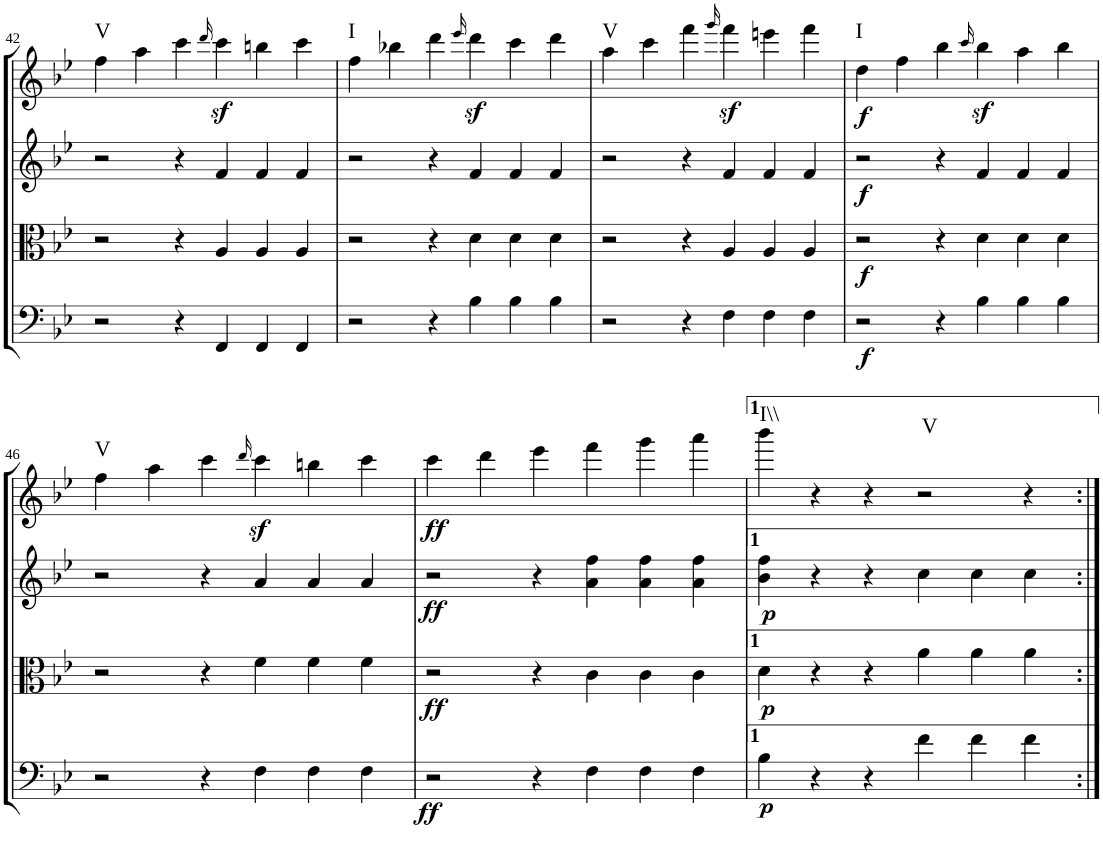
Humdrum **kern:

**kern	**dynam	**kern	**dynam	**kern	**dynam	**kern	**dynam	**harte
*part4	*part4	*part3	*part3	*part2	*part2	*part1	*part1	*part1
*staff4	*staff4	*staff3	*staff3	*staff2	*staff2	*staff1	*staff1	*
*I"Cello	*	*I"Viola	*	*I"2nd Violin	*	*I"1st Violin	*	*
*	*	*I'Vla	*	*I'Vln	*	*I'Vln	*	*
!!LO:PB:g=z
*clefF4	*	*clefC3	*	*clefG2	*	*clefG2	*	*
*k[b-e-]	*	*k[b-e-]	*	*k[b-e-]	*	*k[b-e-]	*	*
*g:	*	*g:	*	*g:	*	*g:	*	*
*M6/4	*	*M6/4	*	*M6/4	*	*M6/4	*	*
=42	=42	=42	=42	=42	=42	=42	=42	=42
!	!	!	!	!	!	!	!	!LO:H:kt=V
2r	.	2r	.	2r	.	4ff\	.	N
.	.	.	.	.	.	4aa\	.	.
4r	.	4r	.	4r	.	4ccc\	.	.
.	.	.	.	.	.	16qddd/	.	.
4FF/	.	4A/	.	4f/	.	4cccz<\	.	.
4FF/	.	4A/	.	4f/	.	4bbn\	.	.
4FF/	.	4A/	.	4f/	.	4ccc\	.	.
=43	=43	=43	=43	=43	=43	=43	=43	=43
!	!	!	!	!	!	!	!	!LO:H:kt=I
2r	.	2r	.	2r	.	4ff\	.	N
.	.	.	.	.	.	4bb-X\	.	.
4r	.	4r	.	4r	.	4ddd\	.	.
.	.	.	.	.	.	16qeee-/	.	.
4B-\	.	4d\	.	4f/	.	4dddz<\	.	.
4B-\	.	4d\	.	4f/	.	4ccc\	.	.
4B-\	.	4d\	.	4f/	.	4ddd\	.	.
=44	=44	=44	=44	=44	=44	=44	=44	=44
!	!	!	!	!	!	!	!	!LO:H:kt=V
2r	.	2r	.	2r	.	4aa\	.	N
.	.	.	.	.	.	4ccc\	.	.
4r	.	4r	.	4r	.	4fff\	.	.
.	.	.	.	.	.	16qggg/	.	.
4F\	.	4A/	.	4f/	.	4fffz<\	.	.
4F\	.	4A/	.	4f/	.	4eeen\	.	.
4F\	.	4A/	.	4f/	.	4fff\	.	.
=45	=45	=45	=45	=45	=45	=45	=45	=45
!	!LO:DY:b	!	!LO:DY:b	!	!LO:DY:b	!	!LO:DY:b	!LO:H:kt=I
2r	f	2r	f	2r	f	4dd\	f	N
.	.	.	.	.	.	4ff\	.	.
4r	.	4r	.	4r	.	4bb-\	.	.
.	.	.	.	.	.	16qccc/	.	.
4B-\	.	4d\	.	4f/	.	4bb-z<\	.	.
4B-\	.	4d\	.	4f/	.	4aa\	.	.
4B-\	.	4d\	.	4f/	.	4bb-\	.	.
!!LO:LB:g=z
=46	=46	=46	=46	=46	=46	=46	=46	=46
!	!	!	!	!	!	!	!	!LO:H:kt=V
2r	.	2r	.	2r	.	4ff\	.	N
.	.	.	.	.	.	4aa\	.	.
4r	.	4r	.	4r	.	4ccc\	.	.
.	.	.	.	.	.	16qddd/	.	.
4F\	.	4f\	.	4a/	.	4cccz<\	.	.
4F\	.	4f\	.	4a/	.	4bbn\	.	.
4F\	.	4f\	.	4a/	.	4ccc\	.	.
=47	=47	=47	=47	=47	=47	=47	=47	=47
!	!LO:DY:b	!	!LO:DY:b	!	!LO:DY:b	!	!LO:DY:b	!
2r	ff	2r	ff	2r	ff	4ccc\	ff	.
.	.	.	.	.	.	4ddd\	.	.
4r	.	4r	.	4r	.	4eee-\	.	.
4F\	.	4c\	.	4a\ 4ff\	.	4fff\	.	.
4F\	.	4c\	.	4a\ 4ff\	.	4ggg\	.	.
4F\	.	4c\	.	4a\ 4ff\	.	4aaa\	.	.
=48	=48	=48	=48	=48	=48	=48	=48	=48
!	!LO:DY:b	!	!LO:DY:b	!	!LO:DY:b	!	!	!LO:H:kt=I\\
4B-\	p	4d\	p	4b-\ 4ff\	p	4bbb-\	.	N
4r	.	4r	.	4r	.	4r	.	.
4r	.	4r	.	4r	.	4r	.	.
!	!	!	!	!	!	!	!	!LO:H:kt=V
4f\	.	4a\	.	4cc\	.	2r	.	N
4f\	.	4a\	.	4cc\	.	.	.	.
4f\	.	4a\	.	4cc\	.	4r	.	.
=:|!	=:|!	=:|!	=:|!	=:|!	=:|!	=:|!	=:|!	=:|!
*-	*-	*-	*-	*-	*-	*-	*-	*-
